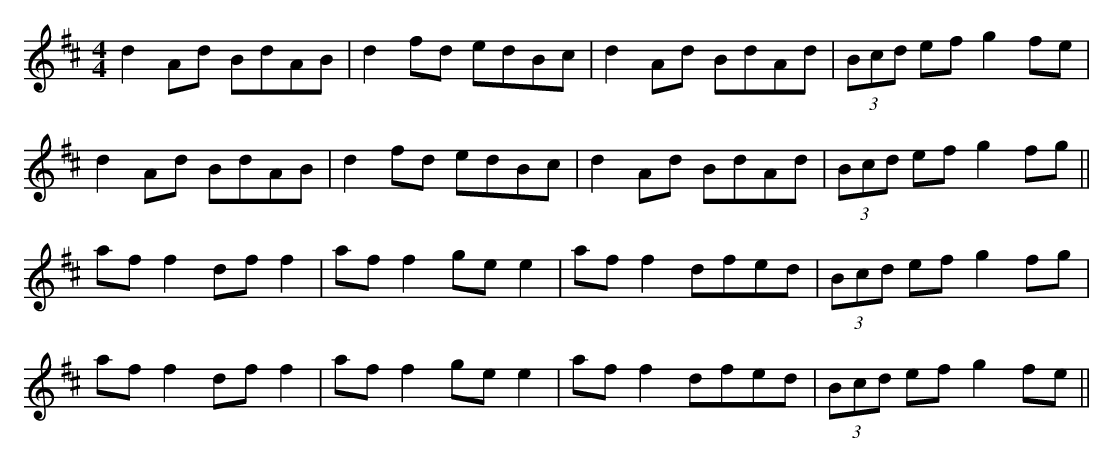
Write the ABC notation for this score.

X:1
M:4/4
K:D
d2Ad BdAB|d2fd edBc|d2Ad BdAd|(3Bcd ef g2fe|
d2Ad BdAB|d2fd edBc|d2Ad BdAd|(3Bcd ef g2 fg||
af f2 df f2|af f2 ge e2|af f2 dfed|(3Bcd ef g2fg|
af f2 df f2|af f2 ge e2|af f2 dfed|(3Bcd ef g2 fe||
